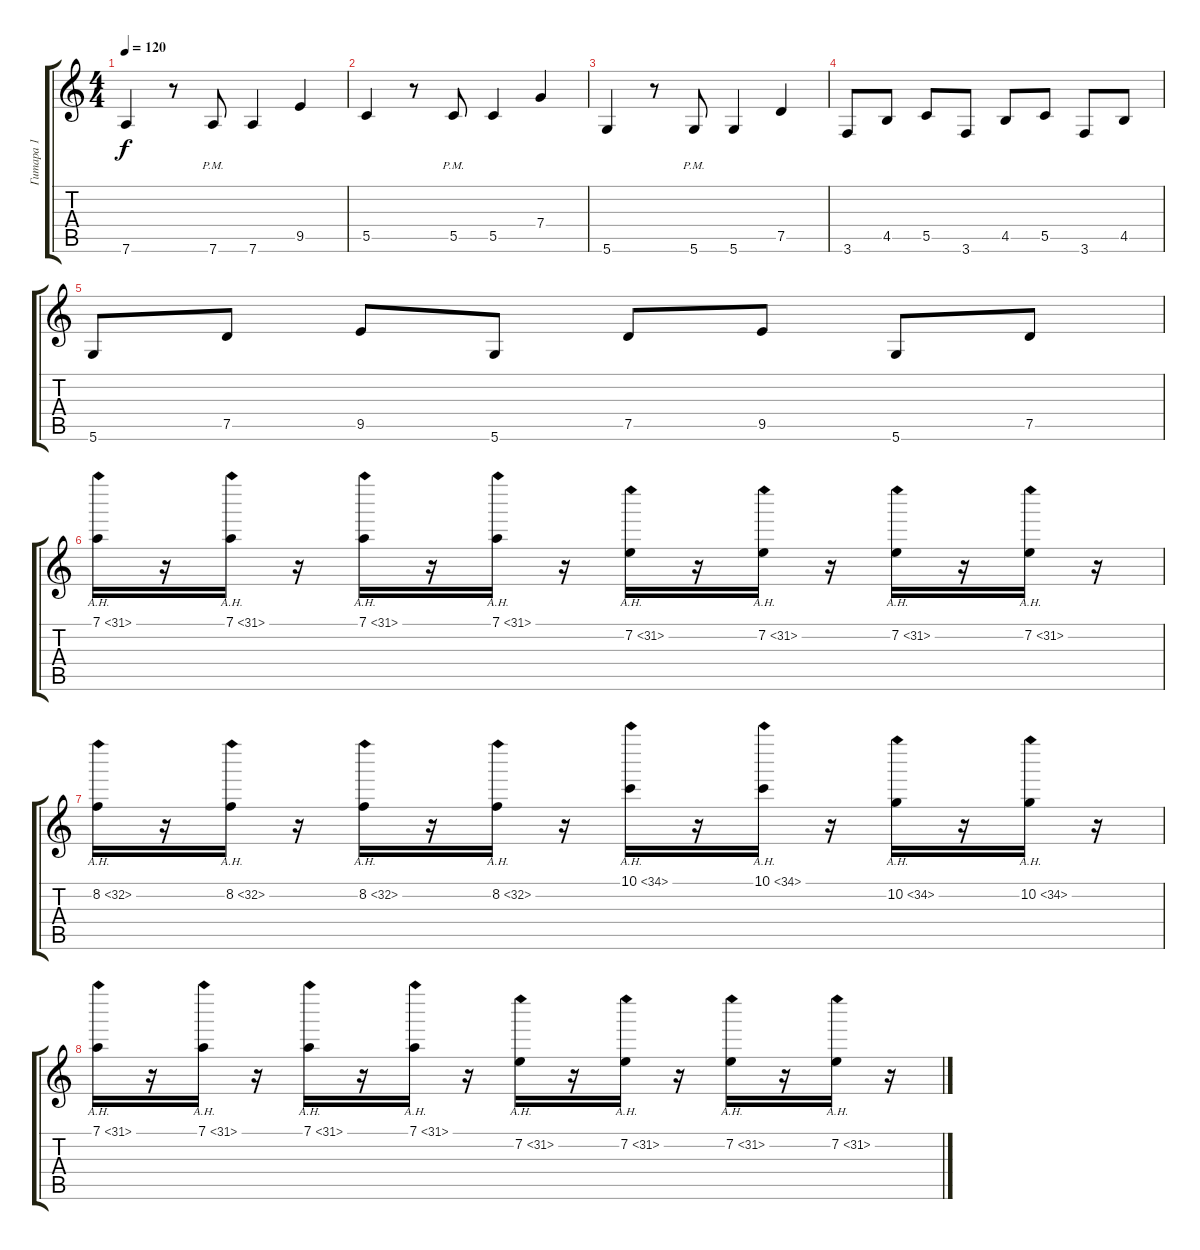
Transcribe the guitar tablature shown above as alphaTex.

\track ("Гитара 1" "Гитара 1") {instrument overdrivenguitar}
\staff {score tabs}
\tuning (D4 A3 F3 C3 G2 D2) {hide}
\ts (4 4)
\tempo 120
\clef g2
\ks c
7.6.4{dy f} r.8 7.6{pm}.8 7.6.4 9.5.4 |
5.5.4 r.8 5.5{pm}.8 5.5.4 7.4.4 |
5.6.4 r.8 5.6{pm}.8 5.6.4 7.5.4 |
3.6.8 4.5.8 5.5.8 3.6.8 4.5.8 5.5.8 3.6.8 4.5.8 |
5.6.8 7.5.8 9.5.8 5.6.8 7.5.8 9.5.8 5.6.8 7.5.8 |
7.1{ah 24}.16 r.16 7.1{ah 24}.16 r.16 7.1{ah 24}.16 r.16 7.1{ah 24}.16 r.16 7.2{ah 24}.16 r.16 7.2{ah 24}.16 r.16 7.2{ah 24}.16 r.16 7.2{ah 24}.16 r.16 |
8.2{ah 24}.16 r.16 8.2{ah 24}.16 r.16 8.2{ah 24}.16 r.16 8.2{ah 24}.16 r.16 10.1{ah 24}.16 r.16 10.1{ah 24}.16 r.16 10.2{ah 24}.16 r.16 10.2{ah 24}.16 r.16 |
7.1{ah 24}.16 r.16 7.1{ah 24}.16 r.16 7.1{ah 24}.16 r.16 7.1{ah 24}.16 r.16 7.2{ah 24}.16 r.16 7.2{ah 24}.16 r.16 7.2{ah 24}.16 r.16 7.2{ah 24}.16 r.16
